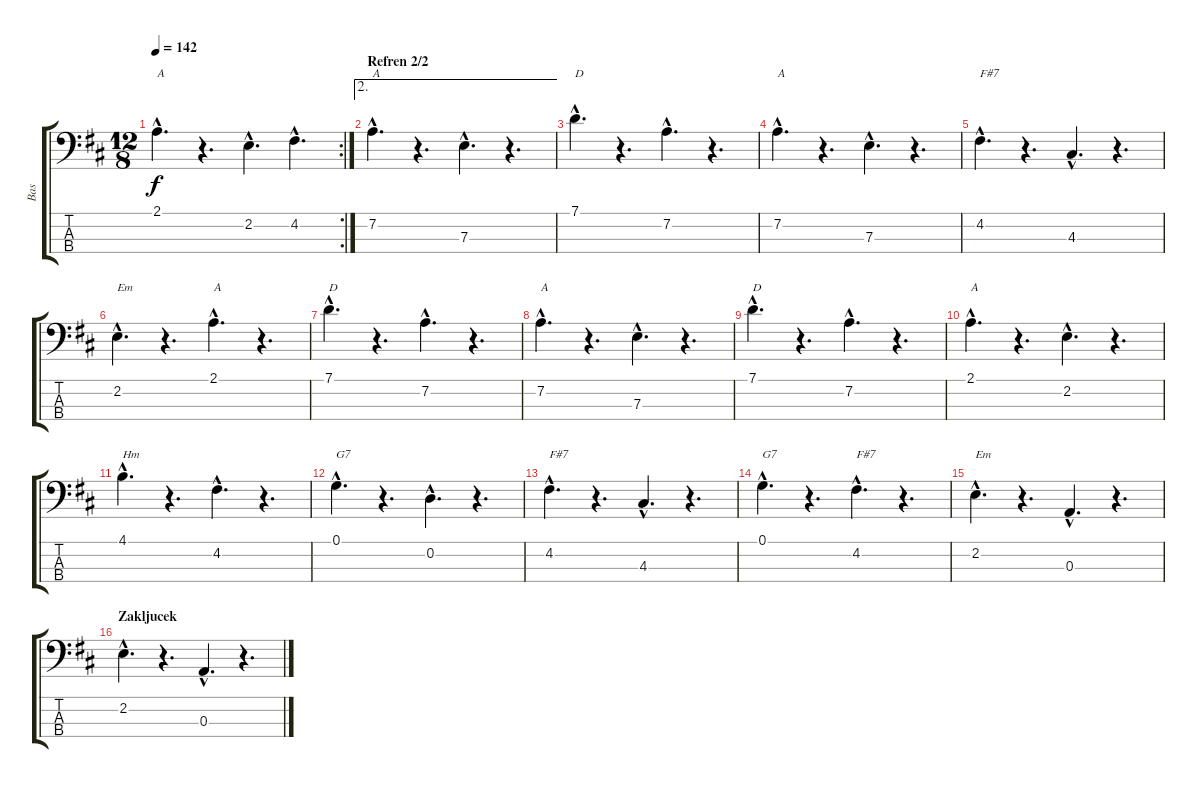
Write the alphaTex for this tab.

\track ("Bas" "Bas") {instrument electricbassfinger}
\staff {score tabs}
\tuning (G2 D2 A1 E1) {hide}
\rc 2
\ts (12 8)
\tempo 142
\clef f4
\ks d
2.1{hac}.4{d txt "A" dy f} r.4{d} 2.2{hac}.4{d} 4.2{hac}.4{d} |
\ae 2
\section ("" "Refren 2/2")
7.2{hac}.4{d txt "A"} r.4{d} 7.3{hac}.4{d} r.4{d} |
7.1{hac}.4{d txt "D"} r.4{d} 7.2{hac}.4{d} r.4{d} |
7.2{hac}.4{d txt "A"} r.4{d} 7.3{hac}.4{d} r.4{d} |
4.2{hac}.4{d txt "F#7"} r.4{d} 4.3{hac}.4{d} r.4{d} |
2.2{hac}.4{d txt "Em"} r.4{d} 2.1{hac}.4{d txt "A"} r.4{d} |
7.1{hac}.4{d txt "D"} r.4{d} 7.2{hac}.4{d} r.4{d} |
7.2{hac}.4{d txt "A"} r.4{d} 7.3{hac}.4{d} r.4{d} |
7.1{hac}.4{d txt "D"} r.4{d} 7.2{hac}.4{d} r.4{d} |
2.1{hac}.4{d txt "A"} r.4{d} 2.2{hac}.4{d} r.4{d} |
4.1{hac}.4{d txt "Hm"} r.4{d} 4.2{hac}.4{d} r.4{d} |
0.1{hac}.4{d txt "G7"} r.4{d} 0.2{hac}.4{d} r.4{d} |
4.2{hac}.4{d txt "F#7"} r.4{d} 4.3{hac}.4{d} r.4{d} |
0.1{hac}.4{d txt "G7"} r.4{d} 4.2{hac}.4{d txt "F#7"} r.4{d} |
2.2{hac}.4{d txt "Em"} r.4{d} 0.3{hac}.4{d} r.4{d} |
\section ("" "Zakljucek")
2.2{hac}.4{d} r.4{d} 0.3{hac}.4{d} r.4{d}
